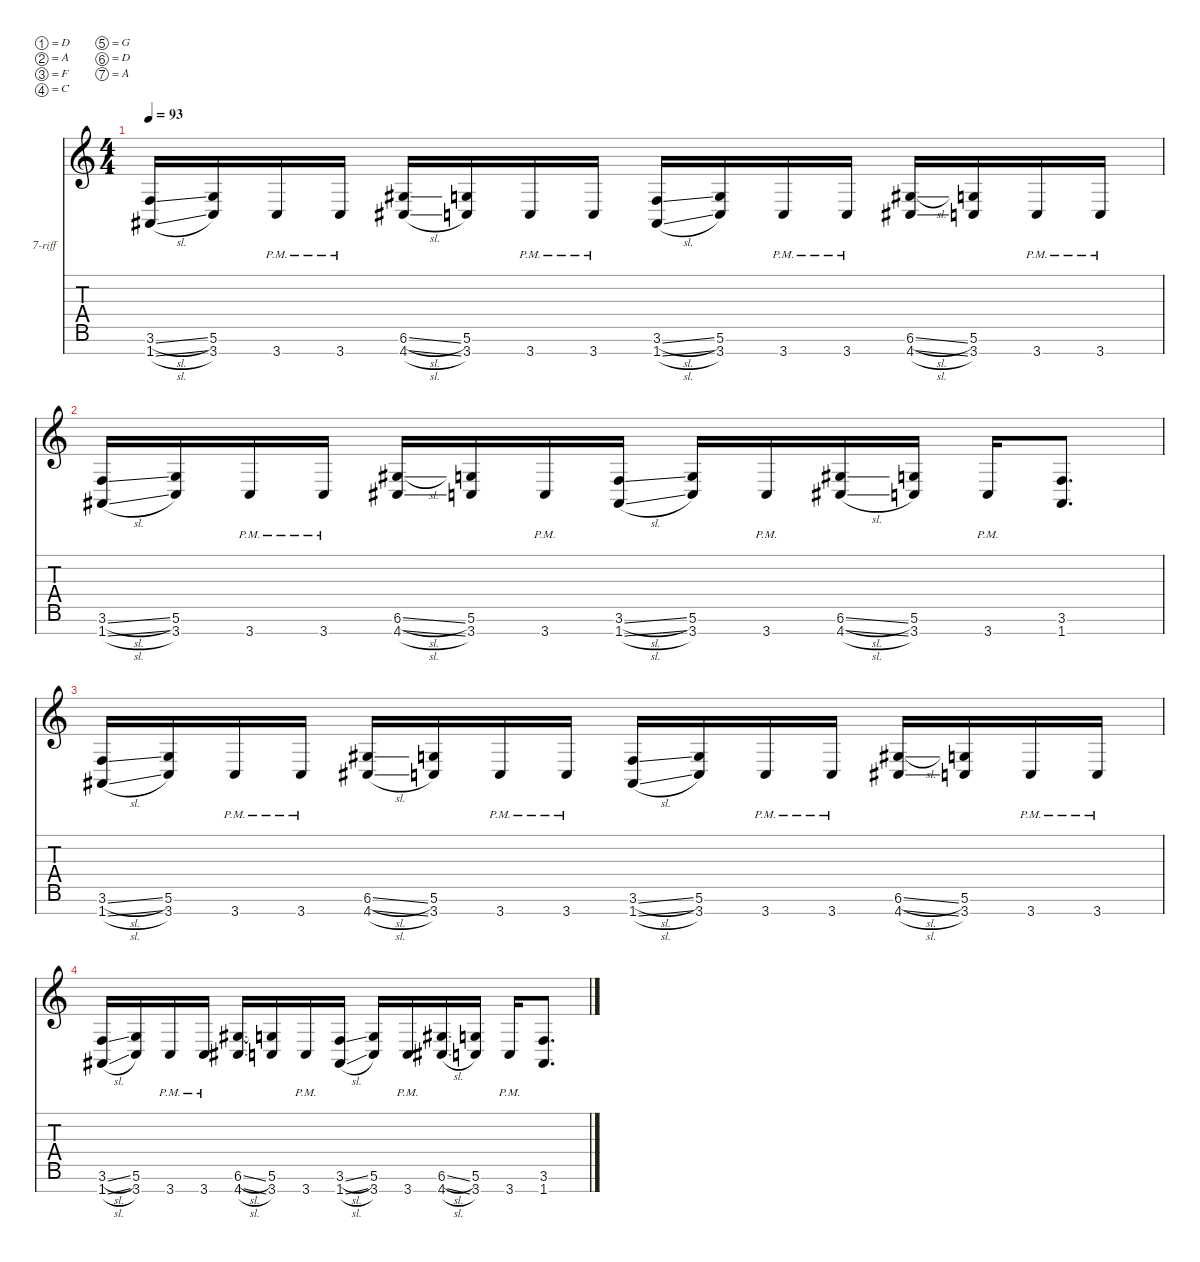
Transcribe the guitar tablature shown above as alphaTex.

\defaultSystemsLayout 4
\hideDynamics
\bracketExtendMode nobrackets
\firstSystemTrackNameOrientation horizontal
\otherSystemsTrackNameOrientation horizontal
\track ("7-riff" "7-riff") {solo instrument distortionguitar}
\staff {score tabs}
\tuning (D4 A3 F3 C3 G2 D2 A1)
\ts (4 4)
\scale
0.969568
\tempo 93
\accidentals auto
\clef g2
\ottava regular
\simile none
\ks c
(3.6{sl} 1.7{sl acc #}).16{dy f beam Up} (5.6 3.7).16{beam Up} 3.7{pm}.16{beam Up} 3.7{pm}.16{beam Up} (6.6{sl acc #} 4.7{sl acc #}).16{beam Up} (5.6 3.7).16{beam Up} 3.7{pm}.16{beam Up} 3.7{pm}.16{beam Up} (3.6{sl} 1.7{sl acc #}).16{beam Up} (5.6 3.7).16{beam Up} 3.7{pm}.16{beam Up} 3.7{pm}.16{beam Up} (4.7{sl acc #} 6.6{sl acc #}).16{beam Up} (3.7 5.6).16{beam Up} 3.7{pm}.16{beam Up} 3.7{pm}.16{beam Up} |
\scale
1.03043 (3.6{sl} 1.7{sl acc #}).16{beam Up} (5.6 3.7).16{beam Up} 3.7{pm}.16{beam Up} 3.7{pm}.16{beam Up} (4.7{sl acc #} 6.6{sl acc #}).16{beam Up} (3.7 5.6).16{beam Up} 3.7{pm}.16{beam Up} (3.6{sl} 1.7{sl acc #}).16{beam Up} (5.6 3.7).16{beam Up} 3.7{pm}.16{beam Up} (6.6{sl acc #} 4.7{sl acc #}).16{beam Up} (5.6 3.7).16{beam Up} 3.7{pm}.16{beam Up} (3.6 1.7{acc #}).8{d beam Up} |
\scale
0.969568 (3.6{sl} 1.7{sl acc #}).16{beam Up} (5.6 3.7).16{beam Up} 3.7{pm}.16{beam Up} 3.7{pm}.16{beam Up} (6.6{sl acc #} 4.7{sl acc #}).16{beam Up} (5.6 3.7).16{beam Up} 3.7{pm}.16{beam Up} 3.7{pm}.16{beam Up} (3.6{sl} 1.7{sl acc #}).16{beam Up} (5.6 3.7).16{beam Up} 3.7{pm}.16{beam Up} 3.7{pm}.16{beam Up} (4.7{sl acc #} 6.6{sl acc #}).16{beam Up} (3.7 5.6).16{beam Up} 3.7{pm}.16{beam Up} 3.7{pm}.16{beam Up} |
\scale
1.03043 (3.6{sl} 1.7{sl acc #}).16{beam Up} (5.6 3.7).16{beam Up} 3.7{pm}.16{beam Up} 3.7{pm}.16{beam Up} (4.7{sl acc #} 6.6{sl acc #}).16{beam Up} (3.7 5.6).16{beam Up} 3.7{pm}.16{beam Up} (3.6{sl} 1.7{sl acc #}).16{beam Up} (5.6 3.7).16{beam Up} 3.7{pm}.16{beam Up} (6.6{sl acc #} 4.7{sl acc #}).16{beam Up} (5.6 3.7).16{beam Up} 3.7{pm}.16{beam Up} (3.6 1.7{acc #}).8{d beam Up}
